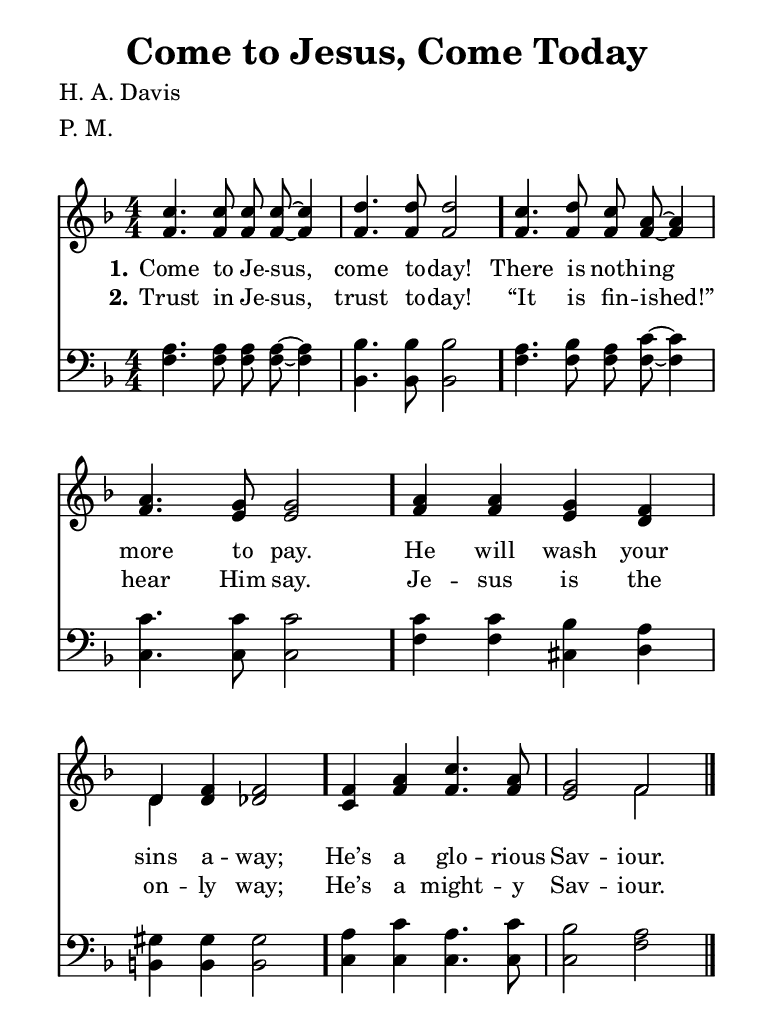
\include "common/global.ily"
\paper {
  \include "common/paper.ily"
  ragged-last-bottom = ##t
}

\header{
  %children
  hymnnumber = "353"
  title = "Come to Jesus, Come Today"
  tunename = "" % not found at hymnary.org
  meter = "P. M."
  poet = "H. A. Davis" % see https://hymnary.org/text/come_to_jesus_come_today_he_will_take
  composer = "" % not found at hymnary.org
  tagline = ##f
}

global = {
  \include "common/overrides.ily"
  \override Staff.TimeSignature.style = #'numbered
  \time 4/4
  \override Score.MetronomeMark.transparent = ##t % hide all fermata changes too
  \tempo 4=80
  \key f \major
  \autoBeamOff
}

notesSoprano = {
\global
\relative c'' {

  c4. c8 c c8 ~ c4 | d4. d8 d2 |
  c4. d8 c a8 ~ a4 | a4. g8 g2 |
  a4 a g f | d f f2 |
  f4 a c4. a8 | g2 f |

  \bar "|."

}
}

notesAlto = {
\global
\relative e' {

  f4. f8 f f8 ~ f4 | f4. f8 f2 |
  f4. f8 f f8 ~ f4 | f4. e8 e2 |
  f4 f e d | d d des2 |
  c4 f f4. f8 | e2 f2 |

}
}

notesTenor = {
\global
\relative a {

  a4. a8 a a8 ~ a4 | bes4. bes8 bes2 |
  a4. bes8 a c8 ~ c4 | c4. c8 c2 |
  c4 c bes a | gis gis gis2 |
  a4 c a4. c8 | bes2 a |

}
}

notesBass = {
\global
\relative f {

  f4. f8 f f8 ~ f4 | bes,4. bes8 bes2 |
  f'4. f8 f f8 ~ f4 | c4. c8 c2 |
  f4 f cis d | b b b2 |
  c4 c c4. c8 | c2 f |

}
}

wordsA = \lyricmode {
\set stanza = "1."

Come to Je -- sus, come to -- day! \bar "." % original has capital second "Come"
There is noth -- ing more to pay. \bar "."
He will wash your sins a -- way; \bar "."
He’s a glo -- rious Sav -- iour. \bar "."

}

wordsB = \lyricmode {
\set stanza = "2."

Trust in Je -- sus, trust to -- day! % original has capital second "Trust"
“It is fin -- ished!” hear Him say.
Je -- sus is the on -- ly way;
He’s a might -- y Sav -- iour.

}

\score {
  \context ChoirStaff <<
    \context Staff = upper <<
      \set Staff.autoBeaming = ##f
      \set ChoirStaff.systemStartDelimiter = #'SystemStartBar
      \set ChoirStaff.printPartCombineTexts = ##f
      \partcombine #'(2 . 11) \notesSoprano \notesAlto
      \context NullVoice = sopranos { \voiceOne << \notesSoprano >> }
      \context Lyrics = one \lyricsto sopranos \wordsA
      \context Lyrics = two \lyricsto sopranos \wordsB
    >>
    \context Staff = men <<
      \set Staff.autoBeaming = ##f
      \clef bass
      \set ChoirStaff.printPartCombineTexts = ##f
      \partcombine #'(2 . 11) \notesTenor \notesBass
    >>
  >>
  \layout {
    \include "common/layout.ily"
  }
  #(cond ((ly:get-option 'eog-midi-permitted) #{ \midi{
    \include "common/midi.ily"
  } #}))
}

\version "2.19.49"  % necessary for upgrading to future LilyPond versions.

% vi:set et ts=2 sw=2 ai nocindent syntax=lilypond:
